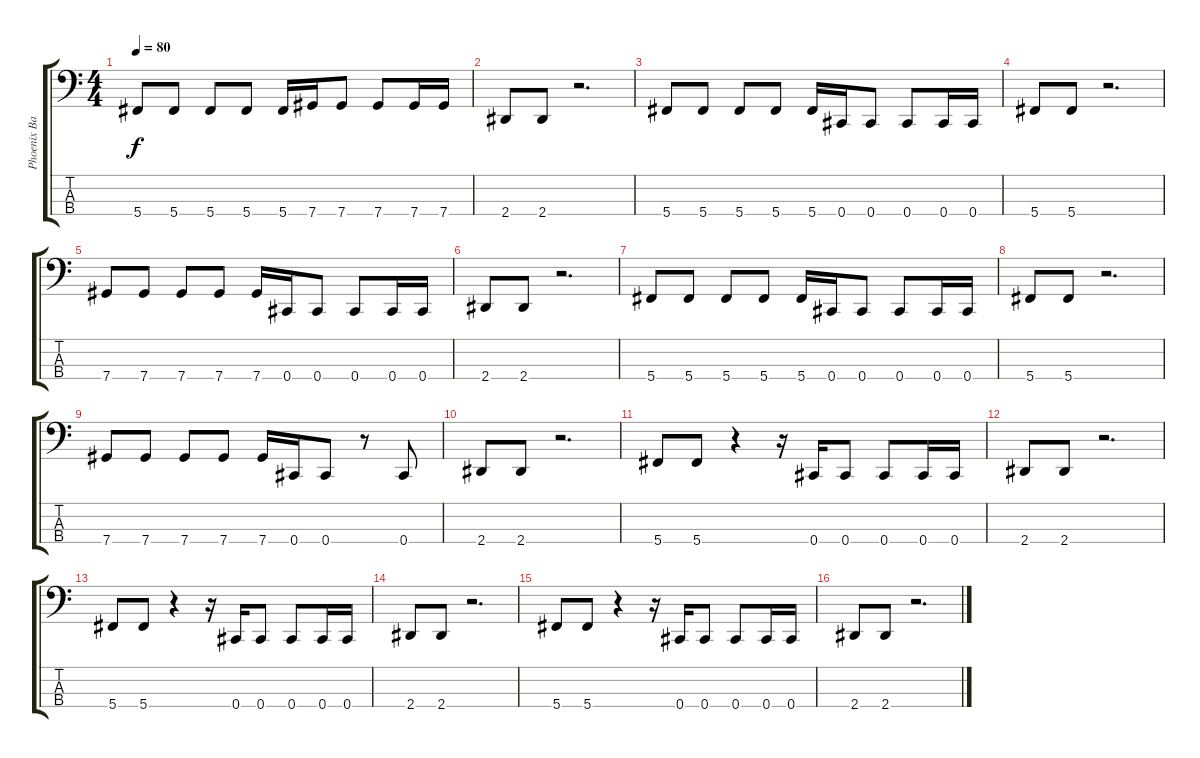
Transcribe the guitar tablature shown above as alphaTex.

\track ("Phoenix Bass3" "Phoenix Ba") {instrument electricbasspick}
\staff {score tabs}
\tuning (Gb2 Db2 Ab1 Db1) {hide}
\ts (4 4)
\tempo 80
\clef f4
\ks c
5.4.8{dy f} 5.4.8 5.4.8 5.4.8 5.4.16 7.4.16 7.4.8 7.4.8 7.4.16 7.4.16 |
2.4.8 2.4.8 r.2{d} |
5.4.8 5.4.8 5.4.8 5.4.8 5.4.16 0.4.16 0.4.8 0.4.8 0.4.16 0.4.16 |
5.4.8 5.4.8 r.2{d} |
7.4.8 7.4.8 7.4.8 7.4.8 7.4.16 0.4.16 0.4.8 0.4.8 0.4.16 0.4.16 |
2.4.8 2.4.8 r.2{d} |
5.4.8 5.4.8 5.4.8 5.4.8 5.4.16 0.4.16 0.4.8 0.4.8 0.4.16 0.4.16 |
5.4.8 5.4.8 r.2{d} |
7.4.8 7.4.8 7.4.8 7.4.8 7.4.16 0.4.16 0.4.8 r.8 0.4.8 |
2.4.8 2.4.8 r.2{d} |
5.4.8 5.4.8 r.4 r.16 0.4.16 0.4.8 0.4.8 0.4.16 0.4.16 |
2.4.8 2.4.8 r.2{d} |
5.4.8 5.4.8 r.4 r.16 0.4.16 0.4.8 0.4.8 0.4.16 0.4.16 |
2.4.8 2.4.8 r.2{d} |
5.4.8 5.4.8 r.4 r.16 0.4.16 0.4.8 0.4.8 0.4.16 0.4.16 |
2.4.8 2.4.8 r.2{d}
